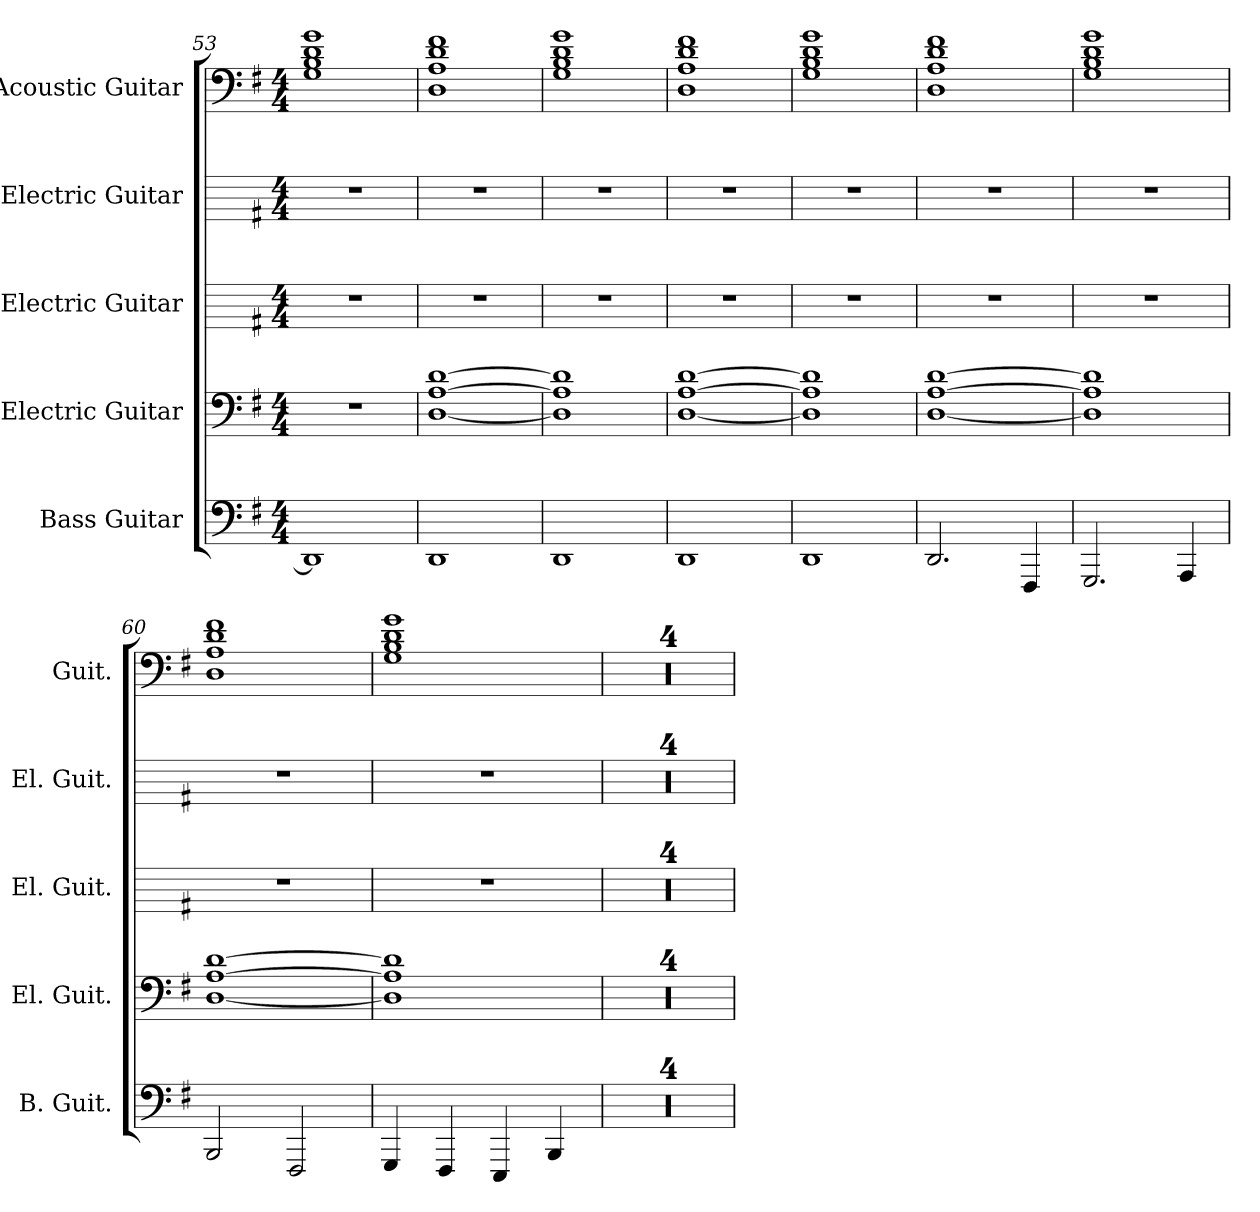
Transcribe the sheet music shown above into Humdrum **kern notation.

**kern	**kern	**kern	**kern	**kern
*part5	*part4	*part3	*part2	*part1
*staff5	*staff4	*staff3	*staff2	*staff1
*I"Bass Guitar	*I"Electric Guitar	*I"Electric Guitar	*I"Electric Guitar	*I"Acoustic Guitar
*I'B. Guit.	*I'El. Guit.	*I'El. Guit.	*I'El. Guit.	*I'Guit.
*	*	*	*	*
*ITrd7c12	*	*	*	*
*k[f#]	*k[f#]	*k[f#]	*k[f#]	*k[f#]
*M4/4	*M4/4	*M4/4	*M4/4	*M4/4
=53	=53	=53	=53	=53
1DDD]	1r	1r	1r	1G 1B 1d 1g
=54	=54	=54	=54	=54
1DDD	[1D [1A [1d	1r	1r	1D 1A 1d 1f#
=55	=55	=55	=55	=55
1DDD	1D] 1A] 1d]	1r	1r	1G 1B 1d 1g
=56	=56	=56	=56	=56
1DDD	[1D [1A [1d	1r	1r	1D 1A 1d 1f#
=57	=57	=57	=57	=57
1DDD	1D] 1A] 1d]	1r	1r	1G 1B 1d 1g
=58	=58	=58	=58	=58
2.DDD/	[1D [1A [1d	1r	1r	1D 1A 1d 1f#
4FFFF#/	.	.	.	.
!!LO:LB:g=z
=59	=59	=59	=59	=59
2.GGGG/	1D] 1A] 1d]	1r	1r	1G 1B 1d 1g
4AAAA/	.	.	.	.
=60	=60	=60	=60	=60
2BBBB/	[1D [1A [1d	1r	1r	1D 1A 1d 1f#
2FFFF#/	.	.	.	.
=61	=61	=61	=61	=61
4GGGG/	1D] 1A] 1d]	1r	1r	1G 1B 1d 1g
4FFFF#/	.	.	.	.
4EEEE/	.	.	.	.
4BBBB/	.	.	.	.
=62	=62	=62	=62	=62
1r	1r	1r	1r	1r
=63	=63	=63	=63	=63
1r	1r	1r	1r	1r
=64	=64	=64	=64	=64
1r	1r	1r	1r	1r
=65	=65	=65	=65	=65
1r	1r	1r	1r	1r
=	=	=	=	=
*-	*-	*-	*-	*-
